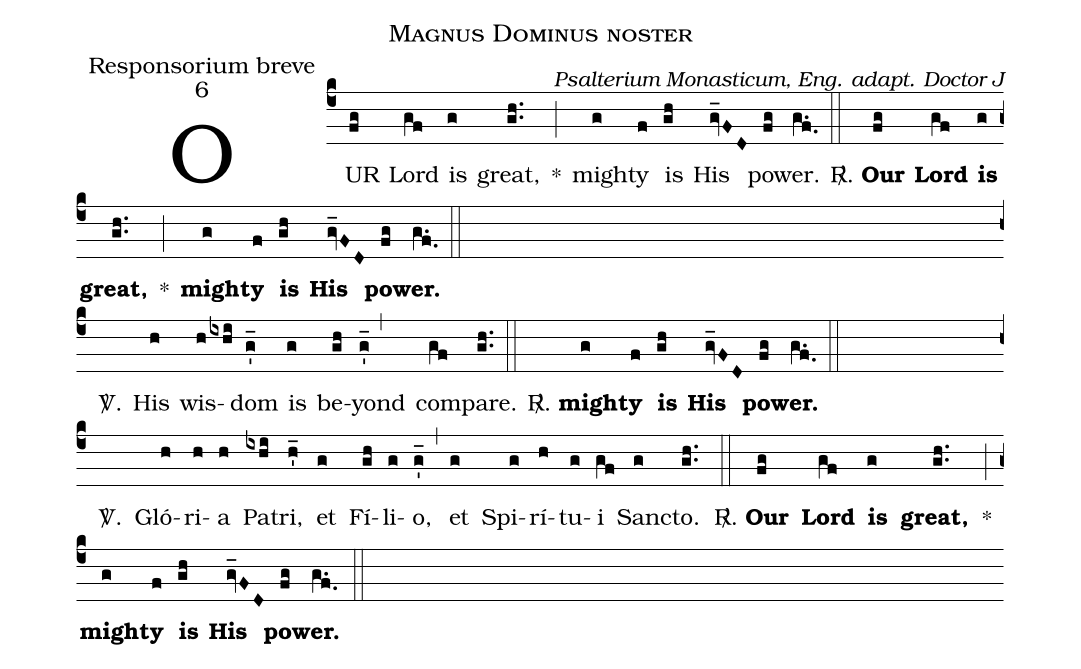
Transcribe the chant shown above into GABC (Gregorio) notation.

name:Magnus Dominus noster;
office-part:Responsorium breve;
mode:6;
commentary:Psalterium Monasticum, Eng. adapt. Doctor J;
%%
(c4)OUR(fg) Lord(gf) is(g) great,(g.h.) *(;)
migh(g)ty(f) is(gh) His(gv_FD) pow(fg)er.(g.f.::)
<sp>R/</sp>. <b>Our(fg) Lord(gf) is(g) great,(g.h.) *(;)
migh(g)ty(f) is(gh) His(gv_FD) pow(fg)er.</b>(g.f.::Z)
<sp>V/</sp>.()  His(h) wis(hixhi)dom(g'_) is(g) be(gh)yond(g_',) com(gf)pare.(g.h.::)
<sp>R/</sp>. <b>migh(g)ty(f) is(gh) His(gv_FD) pow(fg)er.</b>(g.f.::Z)
<sp>V/</sp>.() Gló(h)ri(h)a(h) Pa(ixhi)tri,(h'_) et(g) Fí(gh)li(g)o,(g'_) (,) et(g) Spi(g)rí(h)tu(g)i(gf) San(g)cto.(g.h.) (::)
<sp>R/</sp>. <b>Our(fg) Lord(gf) is(g) great,(g.h.) *(;)
migh(g)ty(f) is(gh) His(gv_FD) pow(fg)er.</b>(g.f.::Z)
